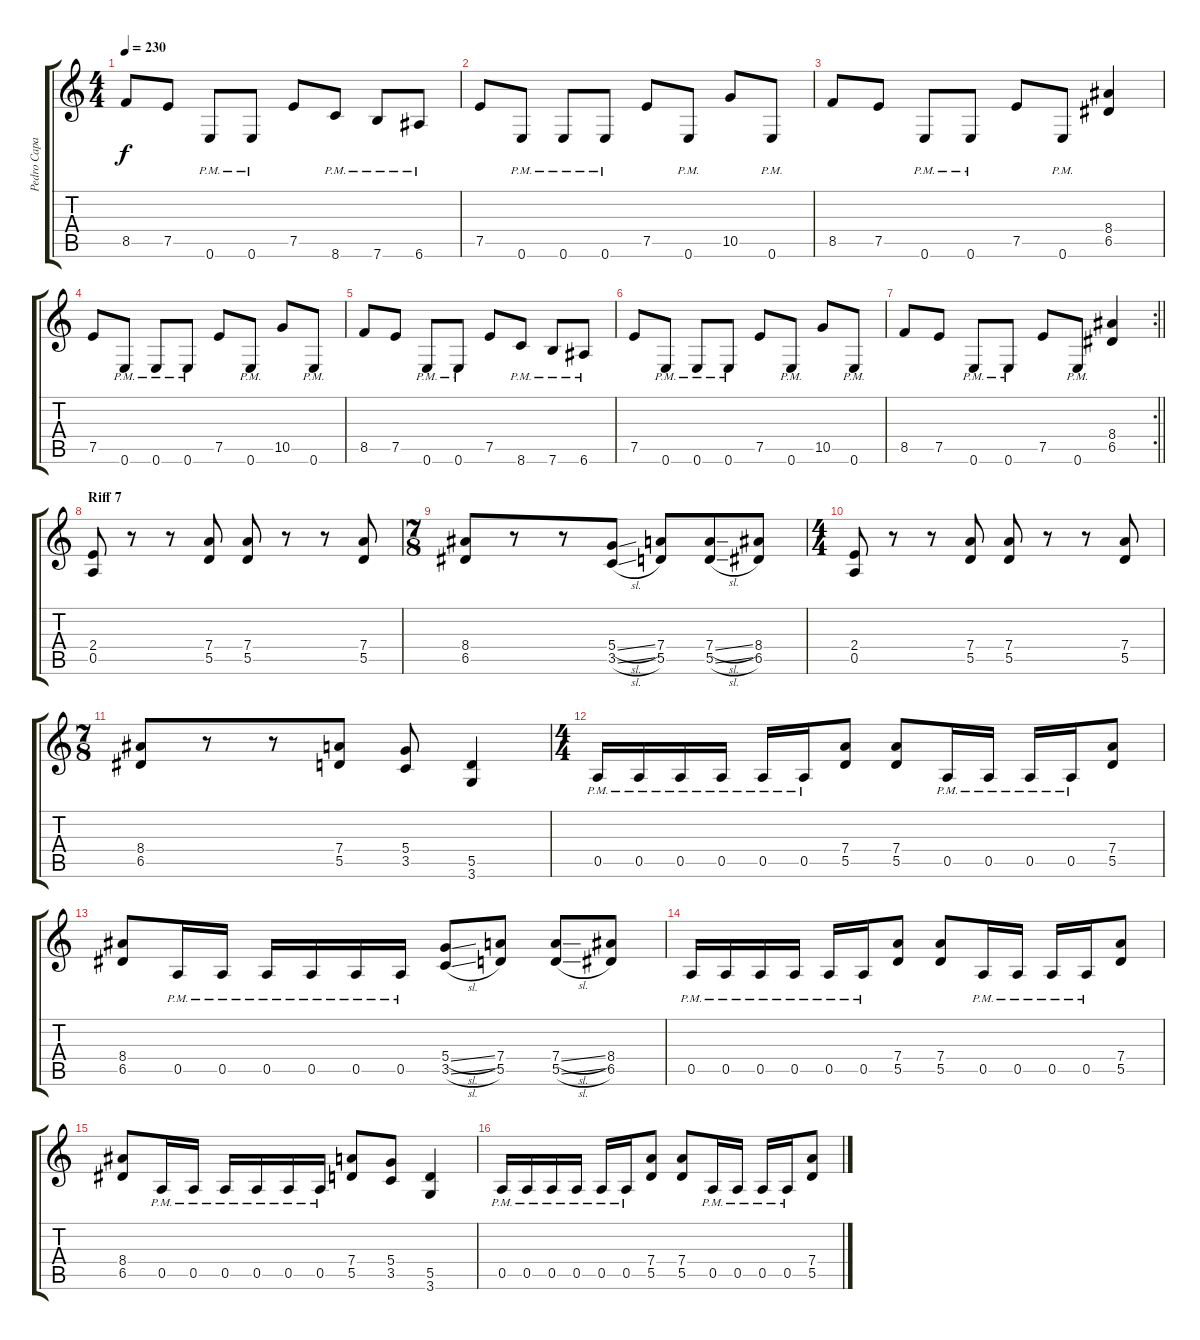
\track ("Pedro Capaca" "Pedro Capa") {instrument distortionguitar}
\staff {score tabs}
\tuning (E4 B3 G3 D3 A2 E2) {hide}
\ts (4 4)
\tempo 230
\clef g2
\ks c
8.5.8{dy f} 7.5.8 0.6{pm}.8 0.6{pm}.8 7.5.8 8.6{pm}.8 7.6{pm}.8 6.6{pm}.8 |
7.5.8 0.6{pm}.8 0.6{pm}.8 0.6{pm}.8 7.5.8 0.6{pm}.8 10.5.8 0.6{pm}.8 |
8.5.8 7.5.8 0.6{pm}.8 0.6{pm}.8 7.5.8 0.6{pm}.8 (8.4 6.5).4 |
7.5.8 0.6{pm}.8 0.6{pm}.8 0.6{pm}.8 7.5.8 0.6{pm}.8 10.5.8 0.6{pm}.8 |
8.5.8 7.5.8 0.6{pm}.8 0.6{pm}.8 7.5.8 8.6{pm}.8 7.6{pm}.8 6.6{pm}.8 |
7.5.8 0.6{pm}.8 0.6{pm}.8 0.6{pm}.8 7.5.8 0.6{pm}.8 10.5.8 0.6{pm}.8 |
\rc 2
\barLineRight lightlight
8.5.8 7.5.8 0.6{pm}.8 0.6{pm}.8 7.5.8 0.6{pm}.8 (8.4 6.5).4 |
\section ("" "Riff 7")
(2.4 0.5).8 r.8 r.8 (7.4 5.5).8 (7.4 5.5).8 r.8 r.8 (7.4 5.5).8 |
\ts (7 8)
(8.4 6.5).8 r.8 r.8 (5.4{sl} 3.5{sl}).8 (7.4 5.5).8 (7.4{sl} 5.5{sl}).8 (8.4 6.5).8 |
\ts (4 4)
(2.4 0.5).8 r.8 r.8 (7.4 5.5).8 (7.4 5.5).8 r.8 r.8 (7.4 5.5).8 |
\ts (7 8)
(8.4 6.5).8 r.8 r.8 (7.4 5.5).8 (5.4 3.5).8 (5.5 3.6).4 |
\ts (4 4)
0.5{pm}.16 0.5{pm}.16 0.5{pm}.16 0.5{pm}.16 0.5{pm}.16 0.5{pm}.16 (7.4 5.5).8 (7.4 5.5).8 0.5{pm}.16 0.5{pm}.16 0.5{pm}.16 0.5{pm}.16 (7.4 5.5).8 |
(8.4 6.5).8 0.5{pm}.16 0.5{pm}.16 0.5{pm}.16 0.5{pm}.16 0.5{pm}.16 0.5{pm}.16 (5.4{sl} 3.5{sl}).8 (7.4 5.5).8 (7.4{sl} 5.5{sl}).8 (8.4 6.5).8 |
0.5{pm}.16 0.5{pm}.16 0.5{pm}.16 0.5{pm}.16 0.5{pm}.16 0.5{pm}.16 (7.4 5.5).8 (7.4 5.5).8 0.5{pm}.16 0.5{pm}.16 0.5{pm}.16 0.5{pm}.16 (7.4 5.5).8 |
(8.4 6.5).8 0.5{pm}.16 0.5{pm}.16 0.5{pm}.16 0.5{pm}.16 0.5{pm}.16 0.5{pm}.16 (7.4 5.5).8 (5.4 3.5).8 (5.5 3.6).4 |
0.5{pm}.16 0.5{pm}.16 0.5{pm}.16 0.5{pm}.16 0.5{pm}.16 0.5{pm}.16 (7.4 5.5).8 (7.4 5.5).8 0.5{pm}.16 0.5{pm}.16 0.5{pm}.16 0.5{pm}.16 (7.4 5.5).8
